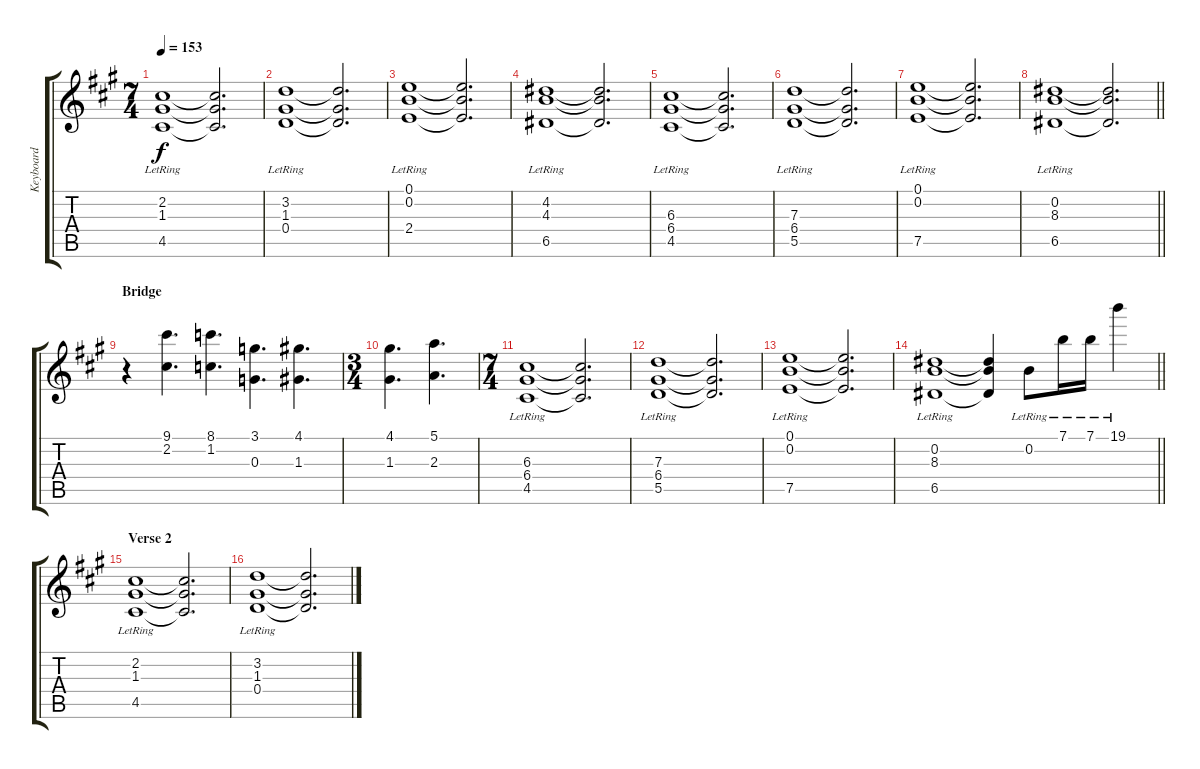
\track ("Keyboard" "Keyboard") {instrument acousticgrandpiano}
\staff {score tabs}
\tuning (E5 B4 G4 D4 A3 E3) {hide}
\ts (7 4)
\tempo 153
\clef g2
\ks a
(2.2{lr} 1.3{lr} 4.5{lr}).1{dy f} (2.2{t} 1.3{t} 4.5{t}).2{d} |
(3.2{lr} 1.3{lr} 0.4{lr}).1 (3.2{t} 1.3{t} 0.4{t}).2{d} |
(0.1{lr} 0.2{lr} 2.4{lr}).1 (0.1{t} 0.2{t} 2.4{t}).2{d} |
(4.2{lr} 4.3{lr} 6.5{lr}).1 (4.2{t} 4.3{t} 6.5{t}).2{d} |
(6.3{lr} 6.4{lr} 4.5{lr}).1 (6.3{t} 6.4{t} 4.5{t}).2{d} |
(7.3{lr} 6.4{lr} 5.5{lr}).1 (7.3{t} 6.4{t} 5.5{t}).2{d} |
(0.1{lr} 0.2{lr} 7.5{lr}).1 (0.1{t} 0.2{t} 7.5{t}).2{d} |
\barLineRight lightlight
(0.2{lr} 8.3{lr} 6.5{lr}).1 (0.2{t} 8.3{t} 6.5{t}).2{d} |
\section ("" "Bridge")
r.4 (9.1 2.2).4{d} (8.1 1.2).4{d} (3.1 0.3).4{d} (4.1 1.3).4{d} |
\ts (3 4)
(4.1 1.3).4{d} (5.1 2.3).4{d} |
\ts (7 4)
(6.3{lr} 6.4{lr} 4.5{lr}).1 (6.3{t} 6.4{t} 4.5{t}).2{d} |
(7.3{lr} 6.4{lr} 5.5{lr}).1 (7.3{t} 6.4{t} 5.5{t}).2{d} |
(0.1{lr} 0.2{lr} 7.5{lr}).1 (0.1{t} 0.2{t} 7.5{t}).2{d} |
\barLineRight lightlight
(0.2{lr} 8.3{lr} 6.5{lr}).1 (0.2{t} 8.3{t} 6.5{t}).4 0.2{lr}.8 7.1{lr}.16 7.1{lr}.16 19.1{lr}.4 |
\section ("" "Verse 2")
(2.2{lr} 1.3{lr} 4.5{lr}).1 (2.2{t} 1.3{t} 4.5{t}).2{d} |
(3.2{lr} 1.3{lr} 0.4{lr}).1 (3.2{t} 1.3{t} 0.4{t}).2{d}
